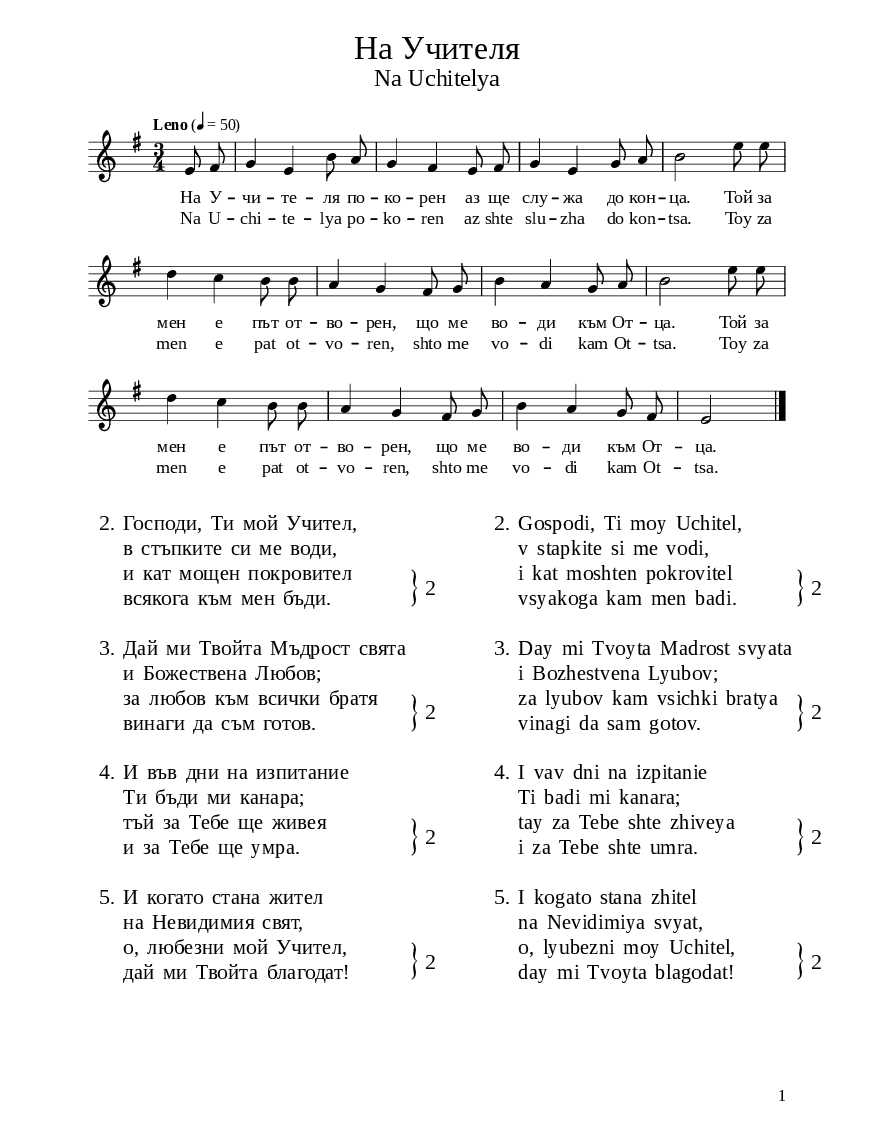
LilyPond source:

\version "2.22.1"

% include paper part and global functions
\include "include/globals.ily"

"rightBraces037" = \markup {
  \column {
    % repeat braces
    \translate #'(0 . -5.6 )
    \right-brace #18

    \translate #'(0 . -10.2 )
    \right-brace #18

    \translate #'(0 . -10.2 )
    \right-brace #18

    \translate #'(0 . -10.2 )
    \right-brace #18

  }
  \column {
    % repeat numbers
    \translate #'(0 . -6.2 )
    2

    \translate #'(0 . -12 )
    2

    \translate #'(0 . -12 )
    2

    \translate #'(0 . -12.1 )
    2
  }
}

\bookpart {
  \include "include/bookpart-paper.ily"
  \score {
    \include "include/score-layout.ily"

    \new Voice \absolute {
      \clef treble
      \key e \minor
      \time 3/4
      \tempoFunc "Leno" 4 "50"
      \autoBeamOff
      \partial 4
      \autoBeamOff
      e'8 fis'8 | g'4 e'4 b'8 a'8 | g'4 fis'4 e'8 fis'8 | g'4 e'4 g'8 a'8 |  b'2 e''8  e''8 \break
      d''4 c''4 b'8 b'8 | a'4 g'4 fis'8 g'8 | b'4 a'4 g'8 a'8 | b'2 e''8 e''8 \break
      | d''4 c''4 b'8 b'8 | a'4 g'4 fis'8 g'8 | b'4 a'4 g'8 fis'8 | e'2 \bar "|."\break
    }

    \addlyrics {
      На У --  чи -- те -- ля по -- ко -- рен аз ще слу -- жа
      до кон -- ца. Той за мен е път от -- во --
      рен, що ме во -- ди към От -- ца. Той за мен
      е път от -- во -- рен, що ме во -- ди към От -- ца.
    }

    \addlyrics {
      Na U --  chi -- te -- lya po -- ko -- ren az shte slu -- zha
      do kon -- tsa. Toy za men e pat ot -- vo --
      ren, shto me vo -- di kam Ot -- tsa. Toy za men
      e pat ot -- vo -- ren, shto me vo -- di kam Ot -- tsa.
    }

    \header {
      title = \titleFunc "На Учителя" "Na Uchitelya"
    }

    \midi{}

  } % score



  \markup \fontsize #bgCoupletFontSize {
    \hspace #1
    \override #`(baseline-skip . ,bgCoupletBaselineSkip)
    \column {
      \line { 2.  Господи, Ти мой Учител, }
      \line {   "   " в стъпките си ме води, }
      \line {   "   " и кат мощен покровител }
      \line {   "   " всякога към мен бъди. }
      \line { " " }
      \line { 3. Дай ми Твойта Мъдрост свята }
      \line {   "   " и Божествена Любов; }
      \line {   "   " за любов към всички братя }
      \line {   "   " винаги да съм готов. }
      \line { " " }
      \line { 4. И във дни на изпитание }
      \line {   "   " Ти бъди ми канара; }
      \line {   "   " тъй за Тебе ще живея }
      \line {   "   " и за Тебе ще умра. }
      \line { " " }
      \line { 5. И когато стана жител }
      \line {   "   " на Невидимия свят, }
      \line {   "   " о, любезни мой Учител,  }
      \line {   "   " дай ми Твойта благодат! }
    }
    \"rightBraces037"

    \hspace #5
    \override #`(baseline-skip . ,bgCoupletBaselineSkip)
    \column {
      \line { 2.  Gospodi, Ti moy Uchitel, }
      \line {   "   " v stapkite si me vodi, }
      \line {   "   " i kat moshten pokrovitel }
      \line {   "   " vsyakoga kam men badi. }
      \line { " " }
      \line { 3. Day mi Tvoyta Madrost svyata }
      \line {   "   " i Bozhestvena Lyubov; }
      \line {   "   " za lyubov kam vsichki bratya }
      \line {   "   " vinagi da sam gotov. }
      \line { " " }
      \line { 4. I vav dni na izpitanie }
      \line {   "   " Ti badi mi kanara; }
      \line {   "   " tay za Tebe shte zhiveya }
      \line {   "   " i za Tebe shte umra. }
      \line { " " }
      \line { 5. I kogato stana zhitel }
      \line {   "   " na Nevidimiya svyat, }
      \line {   "   " o, lyubezni moy Uchitel,  }
      \line {   "   " day mi Tvoyta blagodat! }

    }  \"rightBraces037"  %column
  } % markup

  \pageBreak

  % include foreign translation(s) of the song
  \version "2.22.1"

\markup \fill-line { \fontsize #deTitleFontSize "An den Meister" }
\markup \null
\markup \null
\markup \fontsize #deCoupletFontSize {
  \hspace #10
  \override #`(baseline-skip . ,deCoupletBaselineSkip)

  \column {
    \line { "   " }

    \line { 1. Ich werde dem Meister }

    \line { "   "bis zum Ende ergeben dienen,}

    \line { "   "Er ist für mich ein offener Weg, }

    \line { "   "der mich zum Vater führt.}
    \line { "   " }

    \line { 2. Herr, Du mein Meister, }

    \line { "   "führe mich in meinen Schritten, }

    \line { "   "und sei wie ein machtvoller Beschützer }

    \line { "   "immer bei mir.}
    \line { "   " }

    \line { 3. Gib mir Deine heilige Weisheit}

    \line { "   "und Deine göttliche Liebe;}

    \line { "   "auf dass ich immerdar bereit bin}

    \line { "   "für die Liebe zu all meinen Brüdern.}
    \line { "   " }

    \line { 4. Und in den Tagen der Prüfungen, }

    \line { "   "sei Du mein Fels,}

    \line { "   "so werde ich für Dich leben}

    \line { "   "und für Dich sterben.}
    \line { "   " }

    \line { 5. Und wenn ich ein Bewohner }

    \line { "   "der unsichtbaren Welt werde, }

    \line { "   "oh mein geliebter Meister -}

    \line { "   "gib mir Deinen Segen!}

  }
}


} % bookpart
